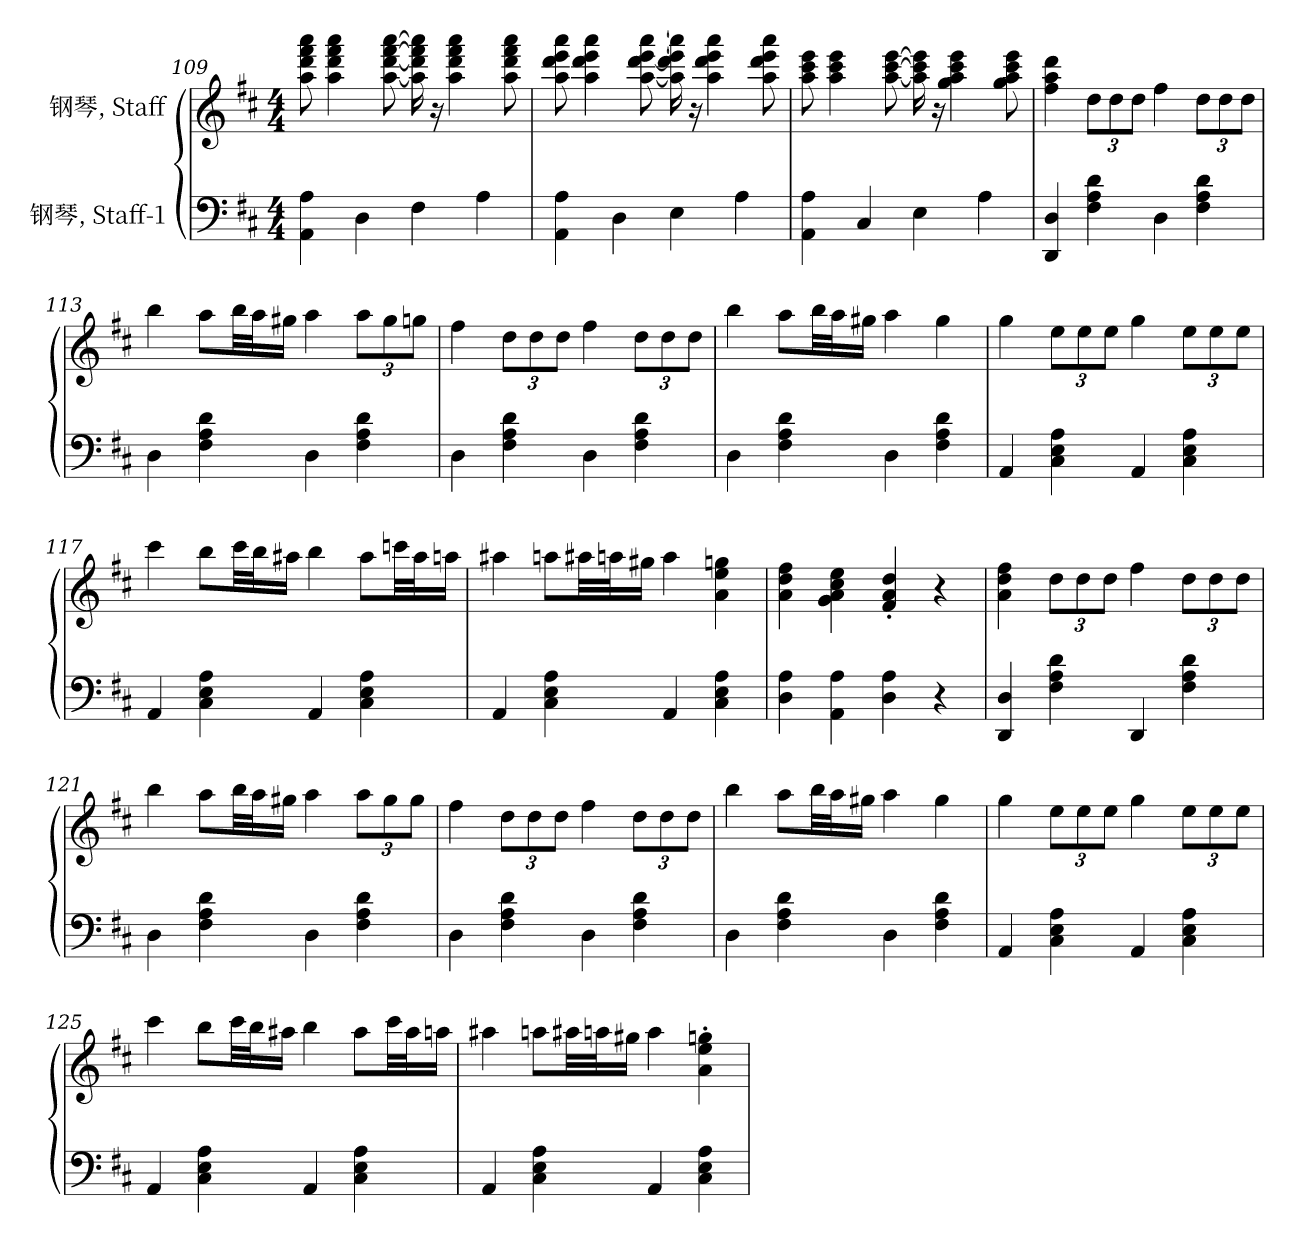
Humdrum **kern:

**kern	**kern
*part2	*part1
*staff2	*staff1
*I"钢琴, Staff-1	*I"钢琴, Staff
!!LO:LB:g=z
*clefF4	*clefG2
*k[f#c#]	*k[f#c#]
*M4/4	*M4/4
=109	=109
4AA\ 4A\	8aa\ 8ddd\ 8fff#\ 8aaa\
.	4aa\ 4ddd\ 4fff#\ 4aaa\
4D\	.
.	[8aa\ [8ddd\ [8fff#\ [8aaa\
4F#\	16aa\] 16ddd\] 16fff#\] 16aaa\]
.	16r
.	4aa\ 4ddd\ 4fff#\ 4aaa\
4A\	.
.	8aa\ 8ddd\ 8fff#\ 8aaa\
=110	=110
4AA\ 4A\	8aa\ 8ddd\ 8eee\ 8aaa\
.	4aa\ 4ddd\ 4eee\ 4aaa\
4D\	.
.	[8aa\ [8ddd\ [8eee\ [8aaa\
4E\	16aa\] 16ddd\] 16eee\] 16aaa\]
.	16r
.	4aa\ 4ddd\ 4eee\ 4aaa\
4A\	.
.	8aa\ 8ddd\ 8eee\ 8aaa\
=111	=111
4AA\ 4A\	8aa\ 8ccc#\ 8eee\
.	4aa\ 4ccc#\ 4eee\
4C#/	.
.	[8aa\ [8ccc#\ [8eee\
4E\	16aa\] 16ccc#\] 16eee\]
.	16r
.	4gg\ 4aa\ 4ccc#\ 4eee\
4A\	.
.	8gg\ 8aa\ 8ccc#\ 8eee\
=112	=112
*	*MM232
4DD/ 4D/	4ff#\ 4aa\ 4ddd\
*	*Xbrackettup
4F#\ 4A\ 4d\	12dd\L
.	12dd\
.	12dd\J
4D\	4ff#\
4F#\ 4A\ 4d\	12dd\L
.	12dd\
.	12dd\J
!!LO:LB:g=z
=113	=113
4D\	4bb\
4F#\ 4A\ 4d\	8aa\L
.	32bb\LL
.	32aa\J
.	16gg#X\JJ
4D\	4aa\
4F#\ 4A\ 4d\	12aa\L
.	12gg#\
.	12ggn\J
=114	=114
4D\	4ff#\
4F#\ 4A\ 4d\	12dd\L
.	12dd\
.	12dd\J
4D\	4ff#\
4F#\ 4A\ 4d\	12dd\L
.	12dd\
.	12dd\J
=115	=115
4D\	4bb\
4F#\ 4A\ 4d\	8aa\L
.	32bb\LL
.	32aa\J
.	16gg#X\JJ
4D\	4aa\
4F#\ 4A\ 4d\	4gg#\
=116	=116
4AA/	4gg\
4C#\ 4E\ 4A\	12ee\L
.	12ee\
.	12ee\J
4AA/	4gg\
4C#\ 4E\ 4A\	12ee\L
.	12ee\
.	12ee\J
!!LO:PB:g=z
=117	=117
4AA/	4ccc#\
4C#\ 4E\ 4A\	8bb\L
.	32ccc#\LL
.	32bb\J
.	16aa#X\JJ
4AA/	4bb\
4C#\ 4E\ 4A\	8aa#\L
.	32cccn\LL
.	32aa#\J
.	16aan\JJ
=118	=118
4AA/	4aa#X\
4C#\ 4E\ 4A\	8aan\L
.	32aa#X\LL
.	32aan\J
.	16gg#X\JJ
4AA/	4aa\
4C#\ 4E\ 4A\	4a\ 4ee\ 4ggn\
=119	=119
4D\ 4A\	4a\ 4dd\ 4ff#\
4AA\ 4A\	4g\ 4a\ 4cc#\ 4ee\
4D\ 4A\	4f#/' 4a/' 4dd/'
4r	4r
=120	=120
4DD/ 4D/	4a\ 4dd\ 4ff#\
4F#\ 4A\ 4d\	12dd\L
.	12dd\
.	12dd\J
4DD/	4ff#\
4F#\ 4A\ 4d\	12dd\L
.	12dd\
.	12dd\J
!!LO:LB:g=z
=121	=121
4D\	4bb\
4F#\ 4A\ 4d\	8aa\L
.	32bb\LL
.	32aa\J
.	16gg#X\JJ
4D\	4aa\
4F#\ 4A\ 4d\	12aa\L
.	12gg#\
.	12gg#\J
=122	=122
4D\	4ff#\
4F#\ 4A\ 4d\	12dd\L
.	12dd\
.	12dd\J
4D\	4ff#\
4F#\ 4A\ 4d\	12dd\L
.	12dd\
.	12dd\J
=123	=123
4D\	4bb\
4F#\ 4A\ 4d\	8aa\L
.	32bb\LL
.	32aa\J
.	16gg#X\JJ
4D\	4aa\
4F#\ 4A\ 4d\	4gg#\
=124	=124
4AA/	4gg\
4C#\ 4E\ 4A\	12ee\L
.	12ee\
.	12ee\J
4AA/	4gg\
4C#\ 4E\ 4A\	12ee\L
.	12ee\
.	12ee\J
!!LO:LB:g=z
=125	=125
4AA/	4ccc#\
4C#\ 4E\ 4A\	8bb\L
.	32ccc#\LL
.	32bb\J
.	16aa#X\JJ
4AA/	4bb\
4C#\ 4E\ 4A\	8aa#\L
.	32ccc#\LL
.	32aa#\J
.	16aan\JJ
=126	=126
4AA/	4aa#X\
4C#\ 4E\ 4A\	8aan\L
.	32aa#X\LL
.	32aan\J
.	16gg#X\JJ
4AA/	4aa\
4C#\ 4E\ 4A\	4a\' 4ee\' 4ggn\'
=	=
*-	*-
